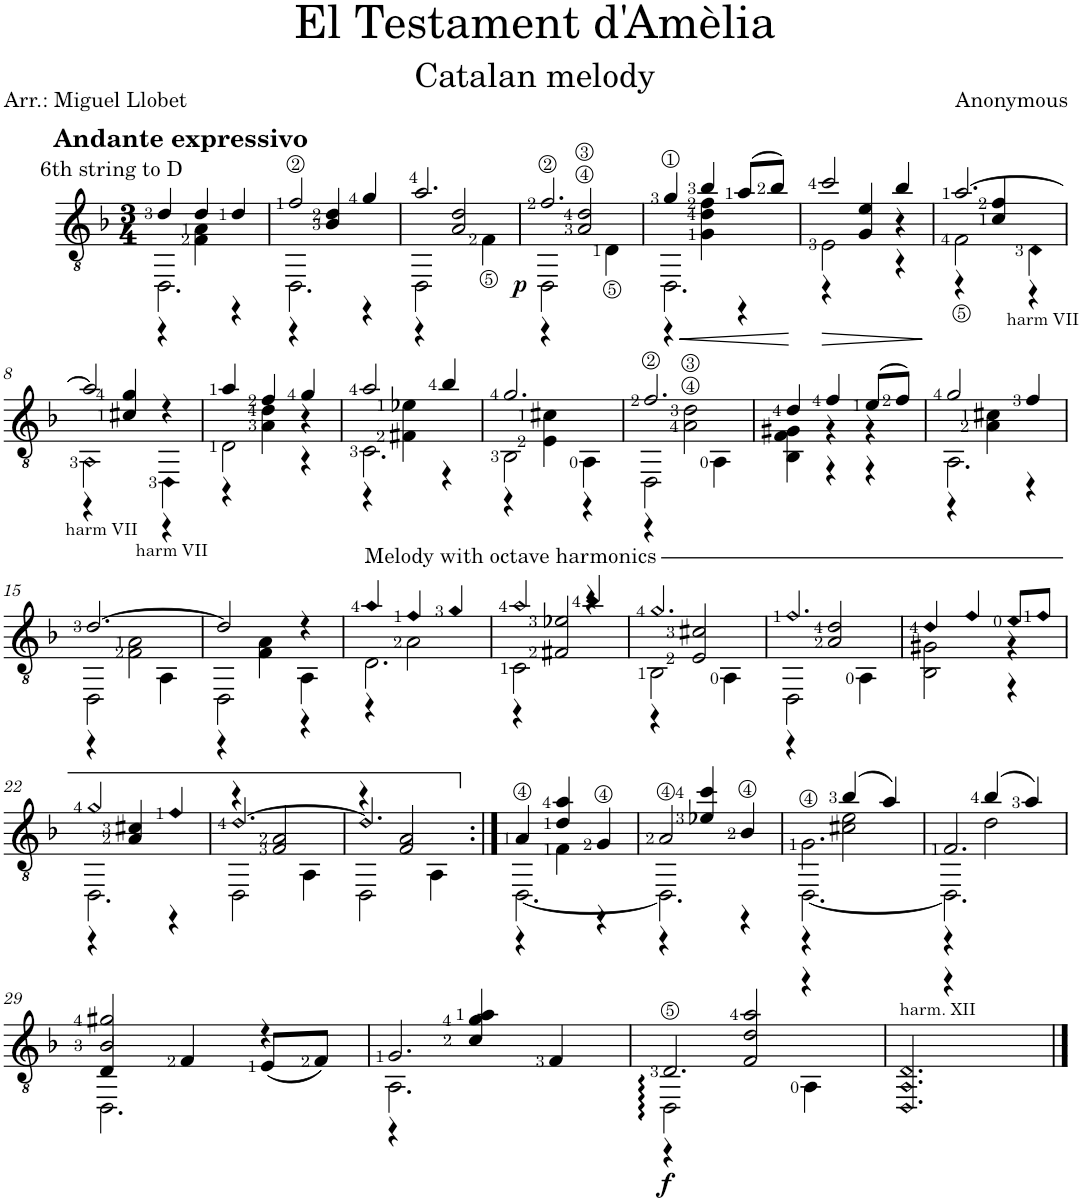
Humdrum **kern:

**kern	**dynam
*part1	*part1
*staff1	*staff1
*I"Guitar	*
*clefGv2	*
*k[b-]	*
*d:	*
*M3/4	*
=1	=1
*^	*
*	*^	*
!LO:TX:a:B:t=Andante expressivo	!	!	!
!LO:TX:a:t=6th string to D	!	!	!
4d/	2.DD\	4r	.
4d/	.	4F\ 4A\	.
4d/	.	4r	.
=2	=2	=2	=2
2f/	2.DD\	4r	.
.	.	4B-/ 4d/	.
4g/	.	4r	.
=3	=3	=3	=3
2.a/	2DD\	4r	.
.	.	2A/ 2d/	.
.	4F\	.	.
=4	=4	=4	=4
!	!	!	!LO:DY:b
2.f/	2DD\	4r	p
.	.	2A/ 2d/	.
.	4D\	.	.
=5	=5	=5	=5
!	!	!	!LO:HP:b
4g/	2.DD\	4r	<
4b-/	.	4G\ 4d\ 4f\	.
(8a/L	.	4r	.
8b-/J)	.	.	.
*v	*v	*v	*
.	[
=6	=6
!	!LO:HP:b
*^	*
*	*^	*
2cc/	2E\	4r	>
.	.	4G/ 4e/	.
4b-/	4r	4r	.
*v	*v	*v	*
.	]
=7	=7
*^	*
*	*^	*
[2.a/	2F\	4r	.
.	.	4c/ 4f/	.
!	!LO:TX:b:t=harm VII	!	!
!	!LO:N:head=diamond	!	!
.	4D\	4r	.
!!LO:LB:g=z	!!	!!
=8	=8	=8	=8
!LO:TX:b:t=harm VII	!	!	!
!	!LO:N:head=diamond	!	!
2a/]	2AA\	4r	.
.	.	4c#X/ 4g/	.
!LO:TX:b:t=harm VII	!	!	!
!	!LO:N:head=diamond	!	!
4r	4DD\	4r	.
=9	=9	=9	=9
4a/	2D\	4r	.
4f/	.	4A\ 4d\	.
4g/	4r	4r	.
=10	=10	=10	=10
2a/	2.C\	4r	.
.	.	4F#X\ 4e-X\	.
4b-/	.	4r	.
=11	=11	=11	=11
2.g/	2BB-\	4r	.
.	.	4E\ 4c#X\	.
.	4AA\	4r	.
=12	=12	=12	=12
2.f/	2DD\	4r	.
.	.	2A\>> 2d\>>	.
.	4AA\	.	.
=13	=13	=13	=13
4d/	4BB-\	4F\ 4G#X\	.
4f/	4r	4r	.
(8e/L	4r	4r	.
8f/J)	.	.	.
=14	=14	=14	=14
2g/	2.AA\	4r	.
.	.	4A\ 4c#X\	.
4f/	.	4r	.
!!LO:LB:g=z	!!	!!
=15	=15	=15	=15
[2.d/	2DD\	4r	.
.	.	2F\ 2A\	.
.	4AA\	.	.
=16	=16	=16	=16
2d/]	2DD\	4r	.
.	.	4F\ 4A\	.
4r	4AA\	4r	.
=17	=17	=17	=17
!LO:TX:a:t=Melody with octave harmonics	!	!	!
!LO:N:head=diamond	!	!	!
4a/	2.D\	4r	.
!LO:N:head=diamond	!	!	!
4f/	.	2A\	.
!LO:N:head=diamond	!	!	!
4g/	.	.	.
=18	=18	=18	=18
!LO:N:head=diamond	!	!	!
2a/	2C\	4r	.
.	.	2F#X/ 2e-X/	.
!LO:N:head=diamond	!	!	!
4b-/	4r	.	.
=19	=19	=19	=19
!LO:N:head=diamond	!	!	!
2.g/	2BB-\	4r	.
.	.	2E/ 2c#X/	.
.	4AA\	.	.
=20	=20	=20	=20
!LO:N:head=diamond	!	!	!
2.f/	2DD\	4r	.
.	.	2A/ 2d/	.
.	4AA\	.	.
=21	=21	=21	=21
!LO:N:head=diamond	!	!	!
4d/	2BB-\	2G#X\	.
!LO:N:head=diamond	!	!	!
4f/	.	.	.
!LO:N:head=diamond	!	!	!
8e/L	4r	4r	.
!LO:N:head=diamond	!	!	!
8f/J	.	.	.
!!LO:LB:g=z	!!	!!
=22	=22	=22	=22
!LO:N:head=diamond	!	!	!
2g/	2.DD\	4r	.
.	.	4A/ 4c#X/	.
!LO:N:head=diamond	!	!	!
4f/	.	4r	.
=23	=23	=23	=23
!	!	!LO:N:head=diamond	!
4r	2DD\	[2.d/	.
2F/ 2A/	.	.	.
.	4AA\	.	.
=24	=24	=24	=24
!	!	!LO:N:head=diamond	!
4r	2DD\	2.d/]	.
2F/ 2A/	.	.	.
.	4AA\	.	.
=25:|!	=25:|!	=25:|!	=25:|!
4A/	[2.DD\	4r	.
4d/ 4a/	.	4F\	.
4G/	.	4r	.
=26	=26	=26	=26
2A/	2.DD\]	4r	.
.	.	4e-X/ 4cc/	.
4B-/	.	4r	.
=27	=27	=27	=27
*	*	*^	*
2.G>\	[2.DD\	4r	4r	.
.	.	2c#X\ 2e\	(>4b-/	.
.	.	.	4a/)	.
=28	=28	=28	=28	=28
2.F/	2.DD\]	4r	4r	.
.	.	2d\	(>4b-/	.
.	.	.	4a/)	.
*	*	*v	*v	*
!!LO:LB:g=z
=29	=29	=29	=29
2B-/ 2g#X/	2.DD\	4D/	.
.	.	4F/	.
4r	.	(<8E/L	.
.	.	8F/J)	.
=30	=30	=30	=30
2.G/	2.AA\	4r	.
.	.	4c/ 4g/ 4a/	.
.	.	4F/	.
=31	=31	=31	=31
!	!	!	!LO:DY:b
2.D/	2DD:\	4r	f
.	.	2F/ 2d/ 2a/	.
.	4AA\	.	.
*	*v	*v	*
=32	=32	=32
!LO:TX:a:t=harm. XII	!	!
!LO:N:n=1:head=diamond	!	!
!LO:N:n=2:head=diamond	!	!
!LO:N:n=3:head=diamond	!	!
*v	*v	*
2.DD/ 2.AA/ 2.D/	.
==	==
*-	*-
